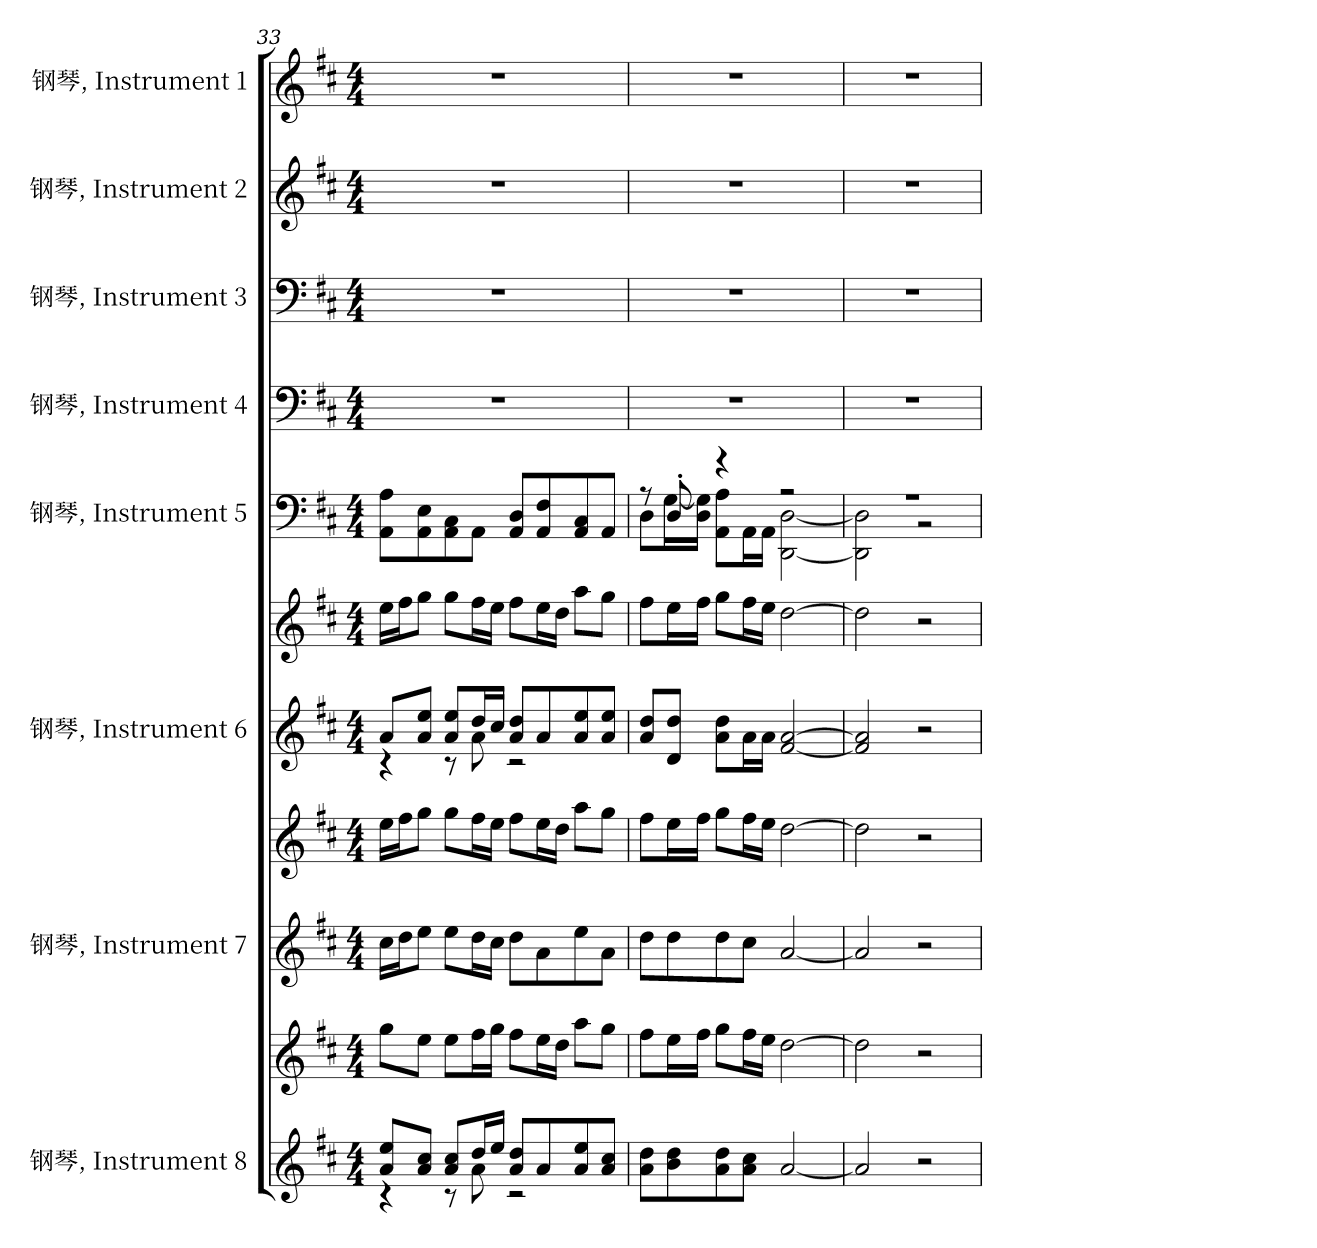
**kern	**kern	**kern	**kern	**kern	**kern	**kern	**kern	**kern	**kern	**kern
*part8	*part8	*part7	*part7	*part6	*part6	*part5	*part4	*part3	*part2	*part1
*staff11	*staff10	*staff9	*staff8	*staff7	*staff6	*staff5	*staff4	*staff3	*staff2	*staff1
*I"钢琴, Instrument 8	*	*I"钢琴, Instrument 7	*	*I"钢琴, Instrument 6	*	*I"钢琴, Instrument 5	*I"钢琴, Instrument 4	*I"钢琴, Instrument 3	*I"钢琴, Instrument 2	*I"钢琴, Instrument 1
*clefG2	*clefG2	*clefG2	*clefG2	*clefG2	*clefG2	*clefF4	*clefF4	*clefF4	*clefG2	*clefG2
*k[f#c#]	*k[f#c#]	*k[f#c#]	*k[f#c#]	*k[f#c#]	*k[f#c#]	*k[f#c#]	*k[f#c#]	*k[f#c#]	*k[f#c#]	*k[f#c#]
*M4/4	*M4/4	*M4/4	*M4/4	*M4/4	*M4/4	*M4/4	*M4/4	*M4/4	*M4/4	*M4/4
=33	=33	=33	=33	=33	=33	=33	=33	=33	=33	=33
*^	*	*	*	*^	*	*	*	*	*	*
8a/ 8ee/L	4r	8gg\L	16cc#\LL	16ee\LL	8a/L	4r	16ee\LL	8AA\ 8A\L	1r	1r	1r	1r
.	.	.	16dd\J	16ff#\J	.	.	16ff#\J	.	.	.	.	.
8a/ 8cc#/J	.	8ee\J	8ee\J	8gg\J	8a/ 8ee/J	.	8gg\J	8AA\ 8E\	.	.	.	.
8a/ 8cc#/L	8r	8ee\L	8ee\L	8gg\L	8a/ 8ee/L	8r	8gg\L	8AA\ 8C#\	.	.	.	.
16dd/L	8a\	16ff#\L	16dd\L	16ff#\L	16dd/L	8a\	16ff#\L	8AA\J	.	.	.	.
16ee/JJ	.	16gg\JJ	16cc#\JJ	16ee\JJ	16cc#/JJ	.	16ee\JJ	.	.	.	.	.
8a/ 8dd/L	2r	8ff#\L	8dd\L	8ff#\L	8a/ 8dd/L	2r	8ff#\L	8AA/ 8D/L	.	.	.	.
8a/	.	16ee\L	8a\	16ee\L	8a/	.	16ee\L	8AA/ 8F#/	.	.	.	.
.	.	16dd\JJ	.	16dd\JJ	.	.	16dd\JJ	.	.	.	.	.
8a/ 8ee/	.	8aa\L	8ee\	8aa\L	8a/ 8ee/	.	8aa\L	8AA/ 8C#/	.	.	.	.
8a/ 8cc#/J	.	8gg\J	8a\J	8gg\J	8a/ 8ee/J	.	8gg\J	8AA/J	.	.	.	.
*v	*v	*	*	*	*v	*v	*	*	*	*	*	*
=34	=34	=34	=34	=34	=34	=34	=34	=34	=34	=34
*	*	*	*	*	*	*^	*	*	*	*
8a\ 8dd\L	8ff#\L	8dd\L	8ff#\L	8a/ 8dd/L	8ff#\L	8r	8D\L	1r	1r	1r	1r
8b\ 8dd\	16ee\L	8dd\	16ee\L	8d/ 8dd/J	16ee\L	8D'/	[16G\L	.	.	.	.
.	16ff#\JJ	.	16ff#\JJ	.	16ff#\JJ	.	16D\ 16G\]JJ	.	.	.	.
8a\ 8dd\	8gg\L	8dd\	8gg\L	8a\ 8dd\L	8gg\L	4r	8AA\ 8A\L	.	.	.	.
8a\ 8cc#\J	16ff#\L	8cc#\J	16ff#\L	16a\L	16ff#\L	.	16AA\L	.	.	.	.
.	16ee\JJ	.	16ee\JJ	16a\JJ	16ee\JJ	.	16AA\JJ	.	.	.	.
[2a/	[2dd\	[2a/	[2dd\	[2f#/ [2a/	[2dd\	2r	[2DD\ [2D\	.	.	.	.
=35	=35	=35	=35	=35	=35	=35	=35	=35	=35	=35	=35
2a/]	2dd\]	2a/]	2dd\]	2f#/] 2a/]	2dd\]	1r	2DD\] 2D\]	1r	1r	1r	1r
2r	2r	2r	2r	2r	2r	.	2r	.	.	.	.
*	*	*	*	*	*	*v	*v	*	*	*	*
=	=	=	=	=	=	=	=	=	=	=
*-	*-	*-	*-	*-	*-	*-	*-	*-	*-	*-
